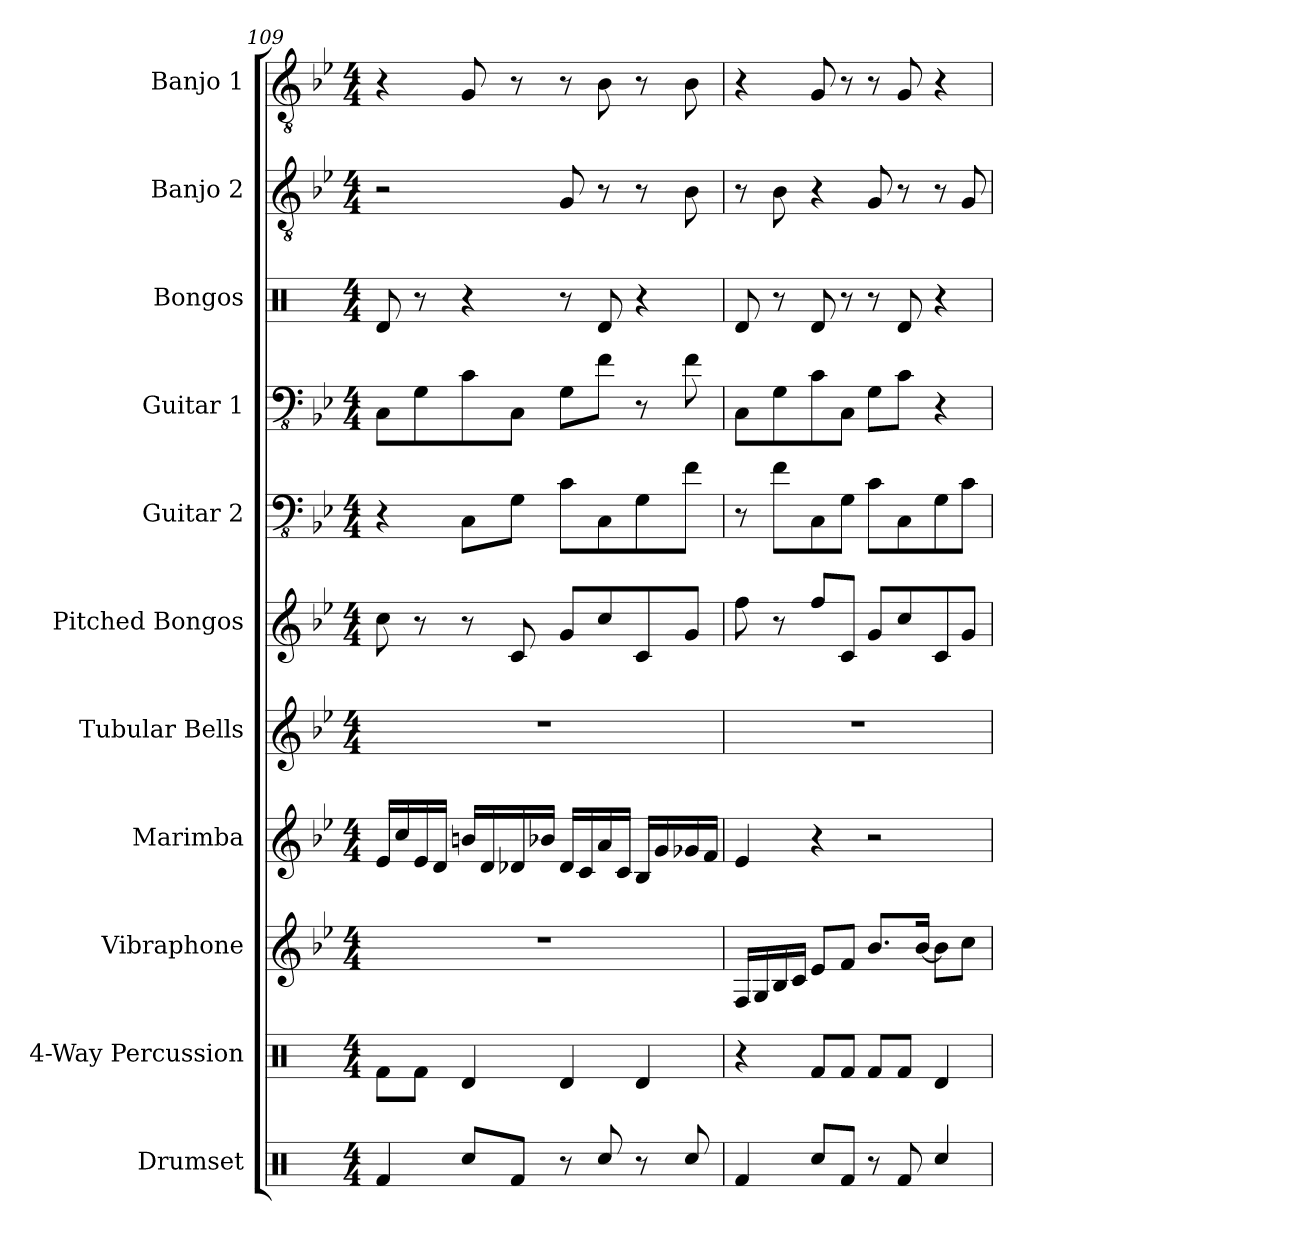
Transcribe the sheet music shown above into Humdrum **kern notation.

**kern	**kern	**kern	**kern	**kern	**kern	**kern	**kern	**kern	**kern	**kern
*part11	*part10	*part9	*part8	*part7	*part6	*part5	*part4	*part3	*part2	*part1
*staff11	*staff10	*staff9	*staff8	*staff7	*staff6	*staff5	*staff4	*staff3	*staff2	*staff1
*I"Drumset	*I"4-Way Percussion	*I"Vibraphone	*I"Marimba	*I"Tubular Bells	*I"Pitched Bongos	*I"Guitar 2	*I"Guitar 1	*I"Bongos	*I"Banjo 2	*I"Banjo 1
*I'Drs.	*I'4 Prc.	*I'Vib.	*I'Mrm.	*I'Bells	*	*	*	*	*I'Banjo	*
*clefX	*clefX	*clefG2	*clefG2	*clefG2	*clefG2	*clefFv4	*clefFv4	*clefX	*clefGv2	*clefGv2
*k[]	*k[]	*k[b-e-]	*k[b-e-]	*k[b-e-]	*k[b-e-]	*k[b-e-]	*k[b-e-]	*k[]	*k[b-e-]	*k[b-e-]
*M4/4	*M4/4	*M4/4	*M4/4	*M4/4	*M4/4	*M4/4	*M4/4	*M4/4	*M4/4	*M4/4
=109	=109	=109	=109	=109	=109	=109	=109	=109	=109	=109
4Rf/	8Rf\L	1r	16e-i/LL	1r	8cc\	4r	8CC\L	8Rd/	2r	4r
.	.	.	16cc/	.	.	.	.	.	.	.
.	8Rf\J	.	16e-/	.	8r	.	8GG\	8r	.	.
.	.	.	16d/JJ	.	.	.	.	.	.	.
8Rcc/L	4Rd/	.	16bn/LL	.	8r	8CC\L	8C\	4r	.	8G/
.	.	.	16d/	.	.	.	.	.	.	.
8Rf/J	.	.	16d-X/	.	8c/	8GG\J	8CC\J	.	.	8r
.	.	.	16b-X/JJ	.	.	.	.	.	.	.
8r	4Rd/	.	16d-/LL	.	8g/L	8C\L	8GG\L	8r	8G/	8r
.	.	.	16c/	.	.	.	.	.	.	.
8Rcc/	.	.	16a/	.	8cc/	8CC\	8F\J	8Rd/	8r	8B-\
.	.	.	16c/JJ	.	.	.	.	.	.	.
8r	4Rd/	.	16B-/LL	.	8c/	8GG\	8r	4r	8r	8r
.	.	.	16g/	.	.	.	.	.	.	.
8Rcc/	.	.	16g-X/	.	8g/J	8F\J	8F\	.	8B-\	8B-\
.	.	.	16f/JJ	.	.	.	.	.	.	.
=110	=110	=110	=110	=110	=110	=110	=110	=110	=110	=110
4Rf/	4r	16F/LL	4e-/	1r	8ff\	8r	8CC\L	8Rd/	8r	4r
.	.	16G/	.	.	.	.	.	.	.	.
.	.	16B-/	.	.	8r	8F\L	8GG\	8r	8B-\	.
.	.	16c/JJ	.	.	.	.	.	.	.	.
8Rcc/L	8Rf/L	8e-/L	4r	.	8ff/L	8CC\	8C\	8Rd/	4r	8G/
8Rf/J	8Rf/J	8f/J	.	.	8c/J	8GG\J	8CC\J	8r	.	8r
8r	8Rf/L	8.b-/L	2r	.	8g/L	8C\L	8GG\L	8r	8G/	8r
8Rf/	8Rf/J	.	.	.	8cc/	8CC\	8C\J	8Rd/	8r	8G/
.	.	[16b-/Jk	.	.	.	.	.	.	.	.
4Rcc/	4Rd/	8b-\L]	.	.	8c/	8GG\	4r	4r	8r	4r
.	.	8cc\J	.	.	8g/J	8C\J	.	.	8G/	.
=	=	=	=	=	=	=	=	=	=	=
*-	*-	*-	*-	*-	*-	*-	*-	*-	*-	*-
